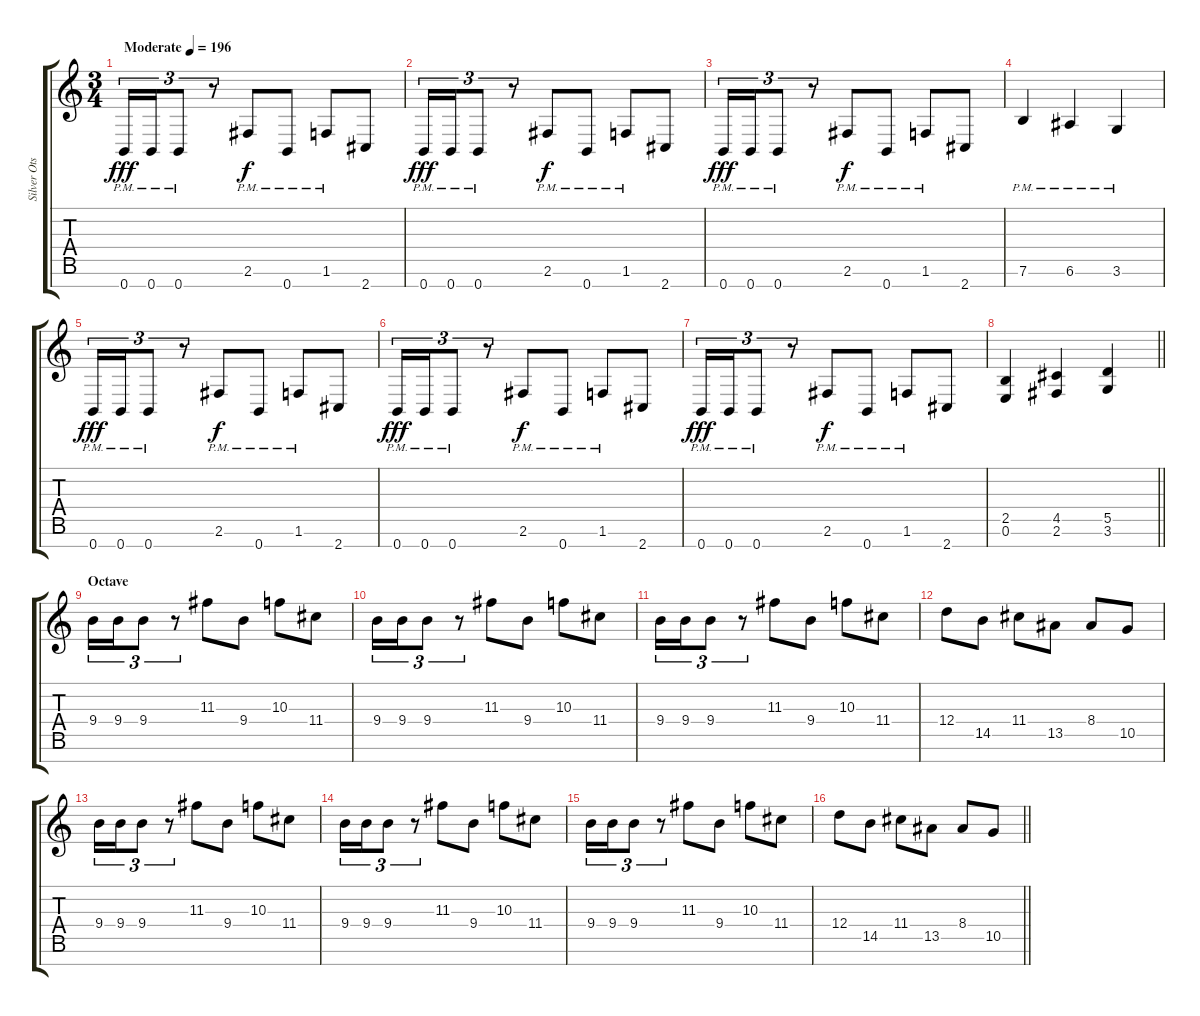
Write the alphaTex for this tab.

\track ("Silver Ots (7-string)" "Silver Ots") {instrument distortionguitar}
\staff {score tabs}
\tuning (E4 B3 G3 D3 A2 E2 B1) {hide}
\ts (3 4)
\tempo (196 "Moderate")
\clef g2
\ks c
0.7{pm}.16{tu (3 2) dy fff instrument distortionguitar} 0.7{pm}.16{tu (3 2)} 0.7{pm}.8{tu (3 2)} r.8{tu (3 2)} 2.6{pm}.8{dy f} 0.7{pm}.8 1.6{pm}.8 2.7.8 |
0.7{pm}.16{tu (3 2) dy fff} 0.7{pm}.16{tu (3 2)} 0.7{pm}.8{tu (3 2)} r.8{tu (3 2)} 2.6{pm}.8{dy f} 0.7{pm}.8 1.6{pm}.8 2.7.8 |
0.7{pm}.16{tu (3 2) dy fff} 0.7{pm}.16{tu (3 2)} 0.7{pm}.8{tu (3 2)} r.8{tu (3 2)} 2.6{pm}.8{dy f} 0.7{pm}.8 1.6{pm}.8 2.7.8 |
7.6{pm}.4 6.6{pm}.4 3.6{pm}.4 |
0.7{pm}.16{tu (3 2) dy fff} 0.7{pm}.16{tu (3 2)} 0.7{pm}.8{tu (3 2)} r.8{tu (3 2)} 2.6{pm}.8{dy f} 0.7{pm}.8 1.6{pm}.8 2.7.8 |
0.7{pm}.16{tu (3 2) dy fff} 0.7{pm}.16{tu (3 2)} 0.7{pm}.8{tu (3 2)} r.8{tu (3 2)} 2.6{pm}.8{dy f} 0.7{pm}.8 1.6{pm}.8 2.7.8 |
0.7{pm}.16{tu (3 2) dy fff} 0.7{pm}.16{tu (3 2)} 0.7{pm}.8{tu (3 2)} r.8{tu (3 2)} 2.6{pm}.8{dy f} 0.7{pm}.8 1.6{pm}.8 2.7.8 |
\barLineRight lightlight
(2.5 0.6).4 (4.5 2.6).4 (5.5 3.6).4 |
\section ("" "Octave")
9.4.16{tu (3 2)} 9.4.16{tu (3 2)} 9.4.8{tu (3 2)} r.8{tu (3 2)} 11.3.8 9.4.8 10.3.8 11.4.8 |
9.4.16{tu (3 2)} 9.4.16{tu (3 2)} 9.4.8{tu (3 2)} r.8{tu (3 2)} 11.3.8 9.4.8 10.3.8 11.4.8 |
9.4.16{tu (3 2)} 9.4.16{tu (3 2)} 9.4.8{tu (3 2)} r.8{tu (3 2)} 11.3.8 9.4.8 10.3.8 11.4.8 |
12.4.8 14.5.8 11.4.8 13.5.8 8.4.8 10.5.8 |
9.4.16{tu (3 2)} 9.4.16{tu (3 2)} 9.4.8{tu (3 2)} r.8{tu (3 2)} 11.3.8 9.4.8 10.3.8 11.4.8 |
9.4.16{tu (3 2)} 9.4.16{tu (3 2)} 9.4.8{tu (3 2)} r.8{tu (3 2)} 11.3.8 9.4.8 10.3.8 11.4.8 |
9.4.16{tu (3 2)} 9.4.16{tu (3 2)} 9.4.8{tu (3 2)} r.8{tu (3 2)} 11.3.8 9.4.8 10.3.8 11.4.8 |
\barLineRight lightlight
12.4.8 14.5.8 11.4.8 13.5.8 8.4.8 10.5.8
